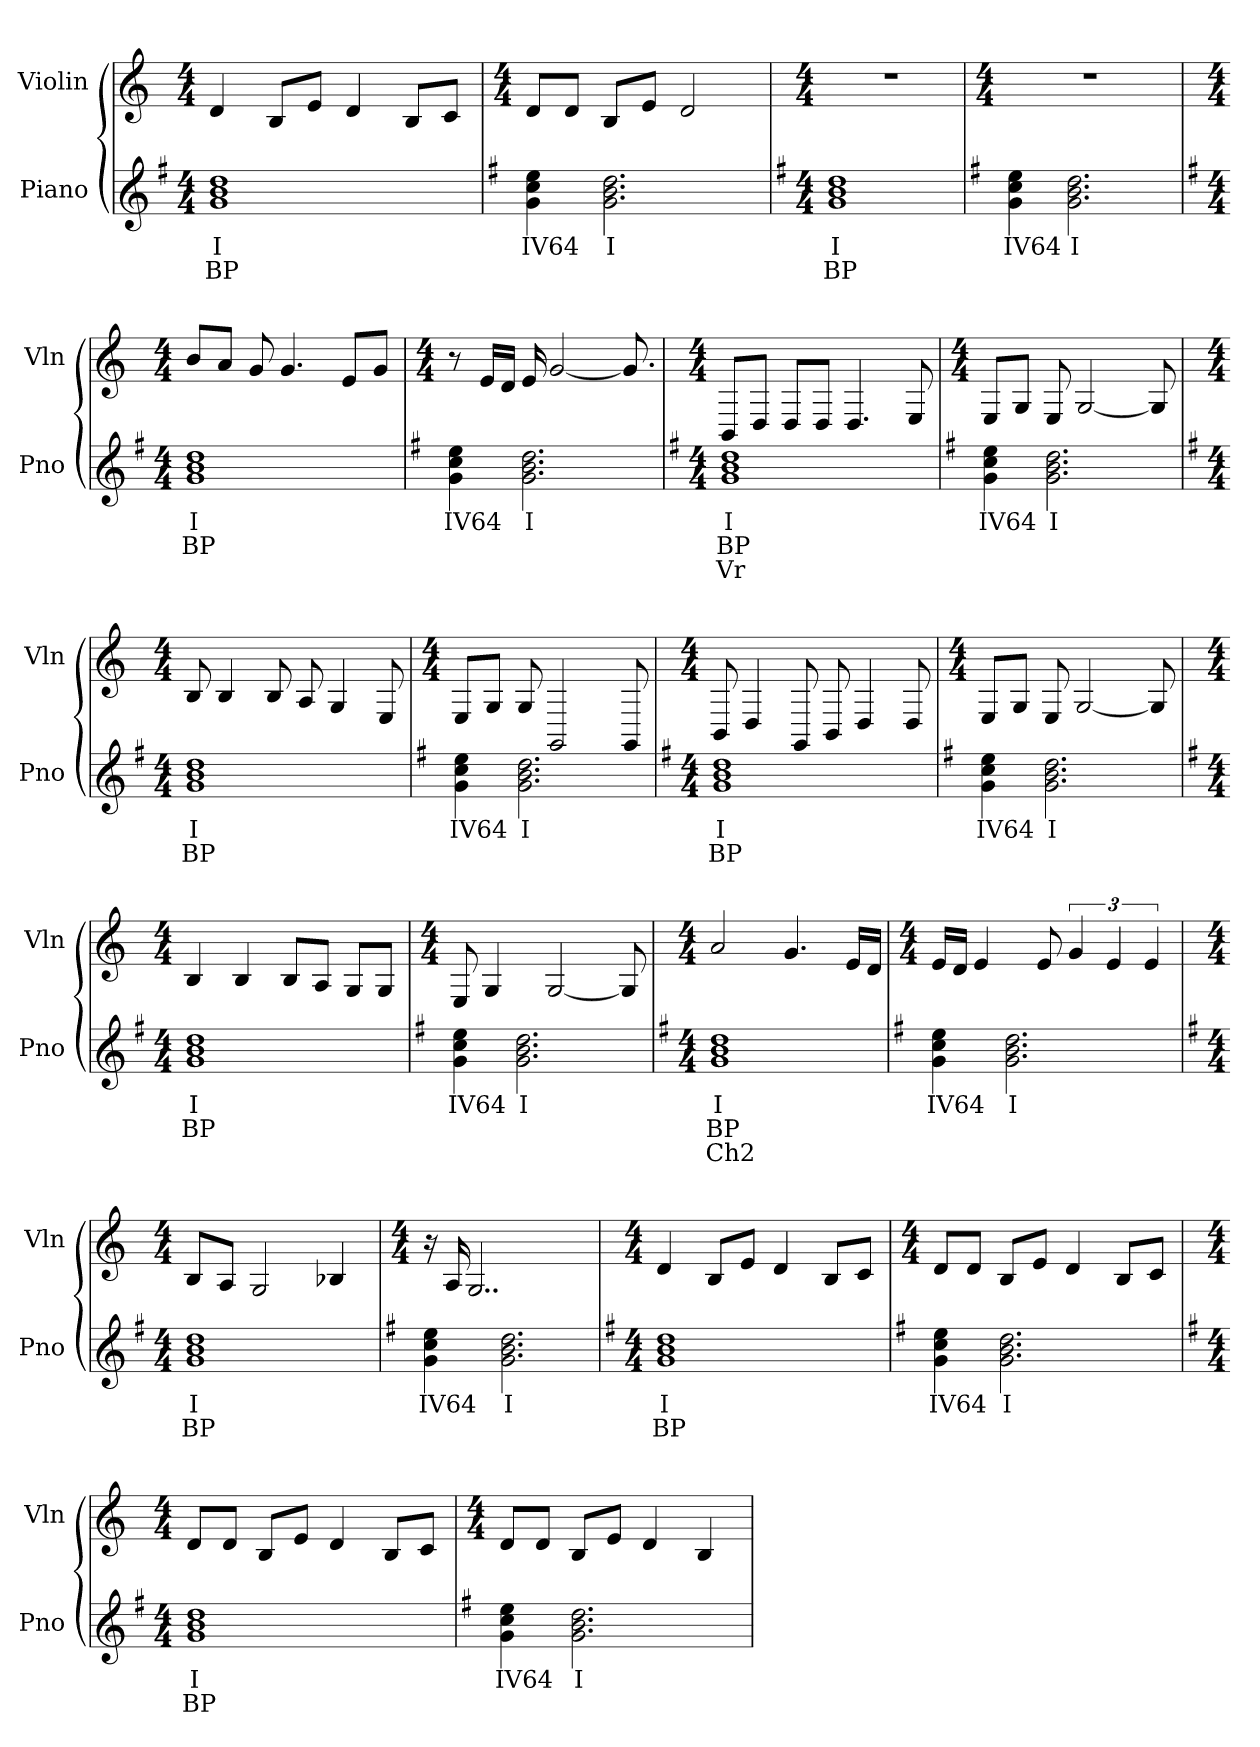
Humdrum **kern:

**kern	**text	**text	**text	**kern
*part2	*part2	*part2	*part2	*part1
*staff2	*staff2	*staff2	*staff2	*staff1
*I"Piano	*	*	*	*I"Violin
*I'Pno	*	*	*	*I'Vln
*k[f#]	*	*	*	*
*G:	*	*	*	*
*M4/4	*	*	*	*M4/4
=	=	=	=	=
1g 1b 1dd	I	BP	.	4d
.	.	.	.	8BL
.	.	.	.	8eJ
.	.	.	.	4d
.	.	.	.	8BL
.	.	.	.	8cJ
=	=	=	=	=
*k[f#]	*	*	*	*
*G:	*	*	*	*
*	*	*	*	*M4/4
4g 4cc 4ee	IV64	.	.	8dL
.	.	.	.	8dJ
2.g 2.b 2.dd	I	.	.	8BL
.	.	.	.	8eJ
.	.	.	.	2d
=	=	=	=	=
*k[f#]	*	*	*	*
*G:	*	*	*	*
*M4/4	*	*	*	*M4/4
1g 1b 1dd	I	BP	.	1r
=	=	=	=	=
*k[f#]	*	*	*	*
*G:	*	*	*	*
*	*	*	*	*M4/4
4g 4cc 4ee	IV64	.	.	1r
2.g 2.b 2.dd	I	.	.	.
=	=	=	=	=
*k[f#]	*	*	*	*
*G:	*	*	*	*
*M4/4	*	*	*	*M4/4
1g 1b 1dd	I	BP	.	8bL
.	.	.	.	8aJ
.	.	.	.	8g
.	.	.	.	4.g
.	.	.	.	8eL
.	.	.	.	8gJ
=	=	=	=	=
*k[f#]	*	*	*	*
*G:	*	*	*	*
*	*	*	*	*M4/4
4g 4cc 4ee	IV64	.	.	8r
.	.	.	.	16eLL
.	.	.	.	16dJJ
2.g 2.b 2.dd	I	.	.	16e
.	.	.	.	[2g
.	.	.	.	8.g]
=	=	=	=	=
*k[f#]	*	*	*	*
*G:	*	*	*	*
*M4/4	*	*	*	*M4/4
1g 1b 1dd	I	BP	Vr	8BBL
.	.	.	.	8DJ
.	.	.	.	8DL
.	.	.	.	8DJ
.	.	.	.	4.D
.	.	.	.	8E
=	=	=	=	=
*k[f#]	*	*	*	*
*G:	*	*	*	*
*	*	*	*	*M4/4
4g 4cc 4ee	IV64	.	.	8EL
.	.	.	.	8GJ
2.g 2.b 2.dd	I	.	.	8E
.	.	.	.	[2G
.	.	.	.	8G]
=	=	=	=	=
*k[f#]	*	*	*	*
*G:	*	*	*	*
*M4/4	*	*	*	*M4/4
1g 1b 1dd	I	BP	.	8B
.	.	.	.	4B
.	.	.	.	8B
.	.	.	.	8A
.	.	.	.	4G
.	.	.	.	8E
=	=	=	=	=
*k[f#]	*	*	*	*
*G:	*	*	*	*
*	*	*	*	*M4/4
4g 4cc 4ee	IV64	.	.	8EL
.	.	.	.	8GJ
2.g 2.b 2.dd	I	.	.	8G
.	.	.	.	2GG
.	.	.	.	8GG
=	=	=	=	=
*k[f#]	*	*	*	*
*G:	*	*	*	*
*M4/4	*	*	*	*M4/4
1g 1b 1dd	I	BP	.	8BB
.	.	.	.	4D
.	.	.	.	8GG
.	.	.	.	8BB
.	.	.	.	4D
.	.	.	.	8D
=	=	=	=	=
*k[f#]	*	*	*	*
*G:	*	*	*	*
*	*	*	*	*M4/4
4g 4cc 4ee	IV64	.	.	8EL
.	.	.	.	8GJ
2.g 2.b 2.dd	I	.	.	8E
.	.	.	.	[2G
.	.	.	.	8G]
=	=	=	=	=
*k[f#]	*	*	*	*
*G:	*	*	*	*
*M4/4	*	*	*	*M4/4
1g 1b 1dd	I	BP	.	4B
.	.	.	.	4B
.	.	.	.	8BL
.	.	.	.	8AJ
.	.	.	.	8GL
.	.	.	.	8GJ
=	=	=	=	=
*k[f#]	*	*	*	*
*G:	*	*	*	*
*	*	*	*	*M4/4
4g 4cc 4ee	IV64	.	.	8E
.	.	.	.	4G
2.g 2.b 2.dd	I	.	.	.
.	.	.	.	[2G
.	.	.	.	8G]
=	=	=	=	=
*k[f#]	*	*	*	*
*G:	*	*	*	*
*M4/4	*	*	*	*M4/4
1g 1b 1dd	I	BP	Ch2	2a
.	.	.	.	4.g
.	.	.	.	16eLL
.	.	.	.	16dJJ
=	=	=	=	=
*k[f#]	*	*	*	*
*G:	*	*	*	*
*	*	*	*	*M4/4
4g 4cc 4ee	IV64	.	.	16eLL
.	.	.	.	16dJJ
.	.	.	.	4e
2.g 2.b 2.dd	I	.	.	.
.	.	.	.	8e
.	.	.	.	6g
.	.	.	.	6e
.	.	.	.	6e
=	=	=	=	=
*k[f#]	*	*	*	*
*G:	*	*	*	*
*M4/4	*	*	*	*M4/4
1g 1b 1dd	I	BP	.	8BL
.	.	.	.	8AJ
.	.	.	.	2G
.	.	.	.	4B-X
=	=	=	=	=
*k[f#]	*	*	*	*
*G:	*	*	*	*
*	*	*	*	*M4/4
4g 4cc 4ee	IV64	.	.	16r
.	.	.	.	16A
.	.	.	.	2..G
2.g 2.b 2.dd	I	.	.	.
=	=	=	=	=
*k[f#]	*	*	*	*
*G:	*	*	*	*
*M4/4	*	*	*	*M4/4
1g 1b 1dd	I	BP	.	4d
.	.	.	.	8BL
.	.	.	.	8eJ
.	.	.	.	4d
.	.	.	.	8BL
.	.	.	.	8cJ
=	=	=	=	=
*k[f#]	*	*	*	*
*G:	*	*	*	*
*	*	*	*	*M4/4
4g 4cc 4ee	IV64	.	.	8dL
.	.	.	.	8dJ
2.g 2.b 2.dd	I	.	.	8BL
.	.	.	.	8eJ
.	.	.	.	4d
.	.	.	.	8BL
.	.	.	.	8cJ
=	=	=	=	=
*k[f#]	*	*	*	*
*G:	*	*	*	*
*M4/4	*	*	*	*M4/4
1g 1b 1dd	I	BP	.	8dL
.	.	.	.	8dJ
.	.	.	.	8BL
.	.	.	.	8eJ
.	.	.	.	4d
.	.	.	.	8BL
.	.	.	.	8cJ
=	=	=	=	=
*k[f#]	*	*	*	*
*G:	*	*	*	*
*	*	*	*	*M4/4
4g 4cc 4ee	IV64	.	.	8dL
.	.	.	.	8dJ
2.g 2.b 2.dd	I	.	.	8BL
.	.	.	.	8eJ
.	.	.	.	4d
.	.	.	.	4B
=	=	=	=	=
*-	*-	*-	*-	*-
